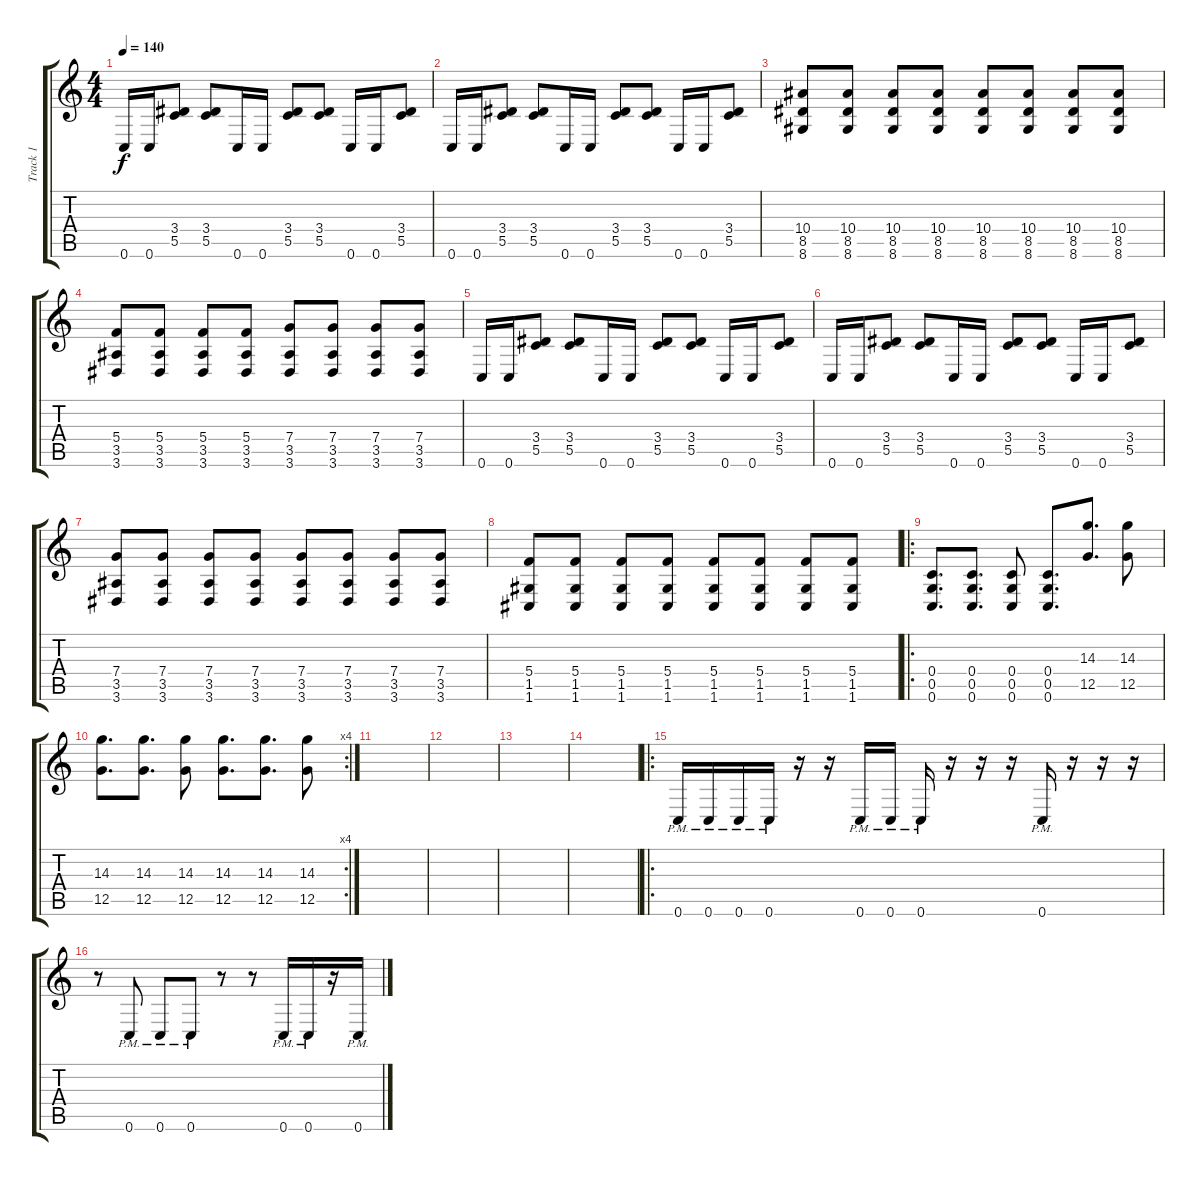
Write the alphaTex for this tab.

\track ("Track 1" "Track 1") {instrument overdrivenguitar}
\staff {score tabs}
\tuning (D4 A3 F3 C3 G2 C2) {hide}
\ts (4 4)
\tempo 140
\clef g2
\ks c
0.6.16{dy f} 0.6.16 (3.4 5.5).8 (3.4 5.5).8 0.6.16 0.6.16 (3.4 5.5).8 (3.4 5.5).8 0.6.16 0.6.16 (3.4 5.5).8 |
0.6.16 0.6.16 (3.4 5.5).8 (3.4 5.5).8 0.6.16 0.6.16 (3.4 5.5).8 (3.4 5.5).8 0.6.16 0.6.16 (3.4 5.5).8 |
(10.4 8.5 8.6).8 (10.4 8.5 8.6).8 (10.4 8.5 8.6).8 (10.4 8.5 8.6).8 (10.4 8.5 8.6).8 (10.4 8.5 8.6).8 (10.4 8.5 8.6).8 (10.4 8.5 8.6).8 |
(5.4 3.5 3.6).8 (5.4 3.5 3.6).8 (5.4 3.5 3.6).8 (5.4 3.5 3.6).8 (7.4 3.5 3.6).8 (7.4 3.5 3.6).8 (7.4 3.5 3.6).8 (7.4 3.5 3.6).8 |
0.6.16 0.6.16 (3.4 5.5).8 (3.4 5.5).8 0.6.16 0.6.16 (3.4 5.5).8 (3.4 5.5).8 0.6.16 0.6.16 (3.4 5.5).8 |
0.6.16 0.6.16 (3.4 5.5).8 (3.4 5.5).8 0.6.16 0.6.16 (3.4 5.5).8 (3.4 5.5).8 0.6.16 0.6.16 (3.4 5.5).8 |
(7.4 3.5 3.6).8 (7.4 3.5 3.6).8 (7.4 3.5 3.6).8 (7.4 3.5 3.6).8 (7.4 3.5 3.6).8 (7.4 3.5 3.6).8 (7.4 3.5 3.6).8 (7.4 3.5 3.6).8 |
(5.4 1.5 1.6).8 (5.4 1.5 1.6).8 (5.4 1.5 1.6).8 (5.4 1.5 1.6).8 (5.4 1.5 1.6).8 (5.4 1.5 1.6).8 (5.4 1.5 1.6).8 (5.4 1.5 1.6).8 |
\ro
(0.4 0.5 0.6).8{d} (0.4 0.5 0.6).8{d} (0.4 0.5 0.6).8 (0.4 0.5 0.6).8{d} (14.3 12.5).8{d} (14.3 12.5).8 |
\rc 4
(14.3 12.5).8{d} (14.3 12.5).8{d} (14.3 12.5).8 (14.3 12.5).8{d} (14.3 12.5).8{d} (14.3 12.5).8 |
|
|
|
|
\ro
0.6{pm}.16 0.6{pm}.16 0.6{pm}.16 0.6{pm}.16 r.16 r.16 0.6{pm}.16 0.6{pm}.16 0.6{pm}.16 r.16 r.16 r.16 0.6{pm}.16 r.16 r.16 r.16 |
r.8 0.6{pm}.8 0.6{pm}.8 0.6{pm}.8 r.8 r.8 0.6{pm}.16 0.6{pm}.16 r.16 0.6{pm}.16
